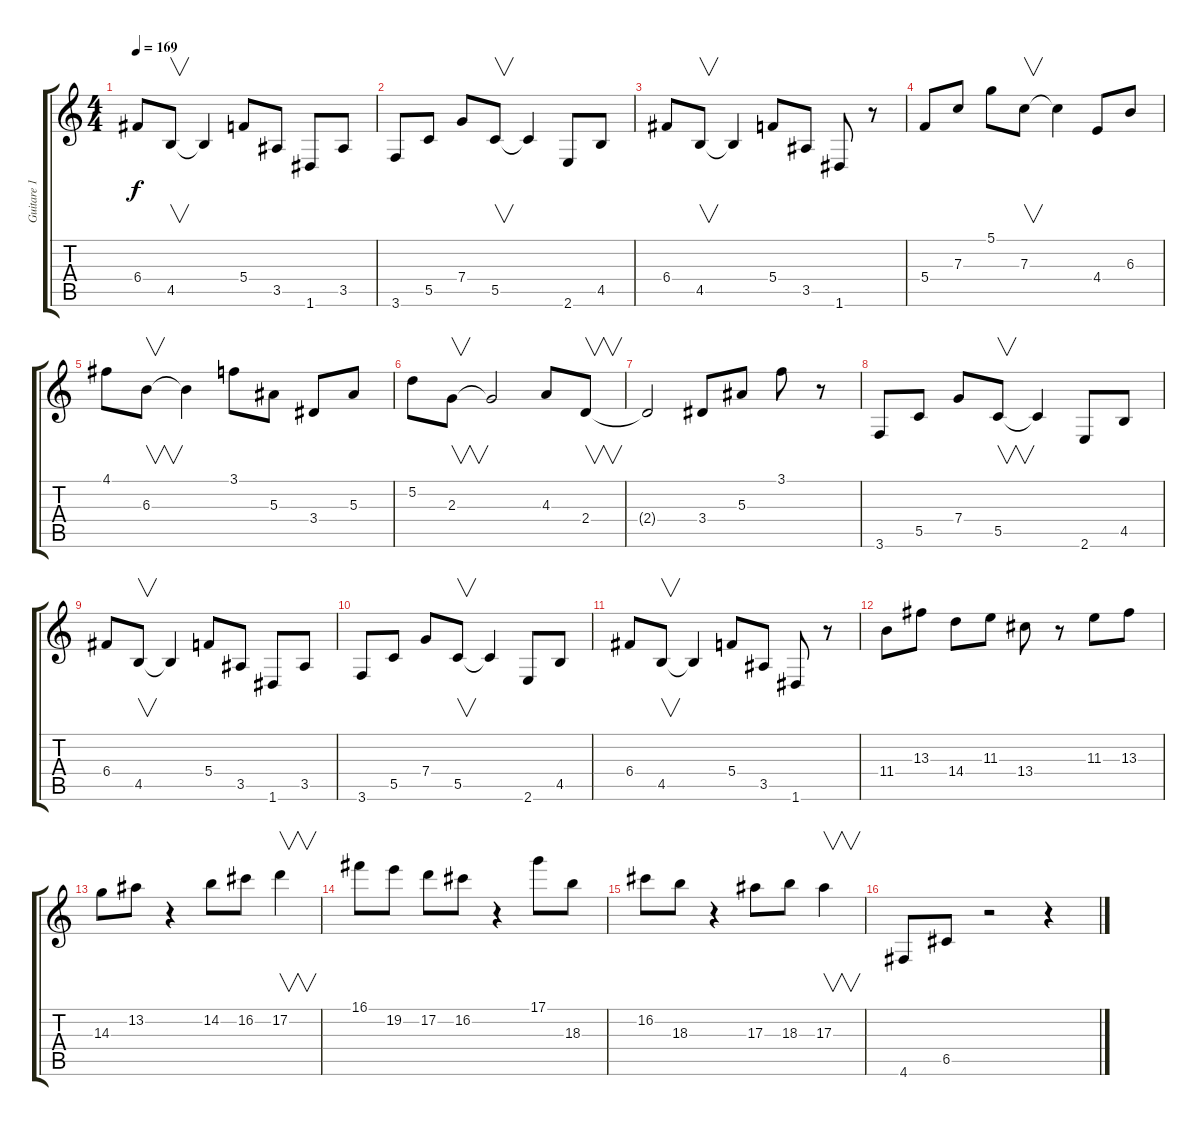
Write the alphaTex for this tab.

\track ("Guitare 1" "Guitare 1") {instrument distortionguitar}
\staff {score tabs}
\tuning (D4 A3 F3 C3 G2 D2) {hide}
\ts (4 4)
\tempo 169
\clef g2
\ks c
6.4.8{dy f} 4.5.8{v} 4.5{t}.4 5.4.8 3.5.8 1.6.8 3.5.8 |
3.6.8 5.5.8 7.4.8 5.5.8{v} 5.5{t}.4 2.6.8 4.5.8 |
6.4.8 4.5.8{v} 4.5{t}.4 5.4.8 3.5.8 1.6.8 r.8 |
5.4.8 7.3.8 5.1.8 7.3.8{v} 7.3{t}.4 4.4.8 6.3.8 |
4.1.8 6.3.8{v} 6.3{t}.4 3.1.8 5.3.8 3.4.8 5.3.8 |
5.2.8 2.3.8{v} 2.3{t}.2 4.3.8 2.4.8{v} |
2.4{t}.2 3.4.8 5.3.8 3.1.8 r.8 |
3.6.8 5.5.8 7.4.8 5.5.8{v} 5.5{t}.4 2.6.8 4.5.8 |
6.4.8 4.5.8{v} 4.5{t}.4 5.4.8 3.5.8 1.6.8 3.5.8 |
3.6.8 5.5.8 7.4.8 5.5.8{v} 5.5{t}.4 2.6.8 4.5.8 |
6.4.8 4.5.8{v} 4.5{t}.4 5.4.8 3.5.8 1.6.8 r.8 |
11.4.8 13.3.8 14.4.8 11.3.8 13.4.8 r.8 11.3.8 13.3.8 |
14.3.8 13.2.8 r.4 14.2.8 16.2.8 17.2.4{v} |
16.1.8 19.2.8 17.2.8 16.2.8 r.4 17.1.8 18.3.8 |
16.2.8 18.3.8 r.4 17.3.8 18.3.8 17.3.4{v} |
4.6.8 6.5.8 r.2 r.4
